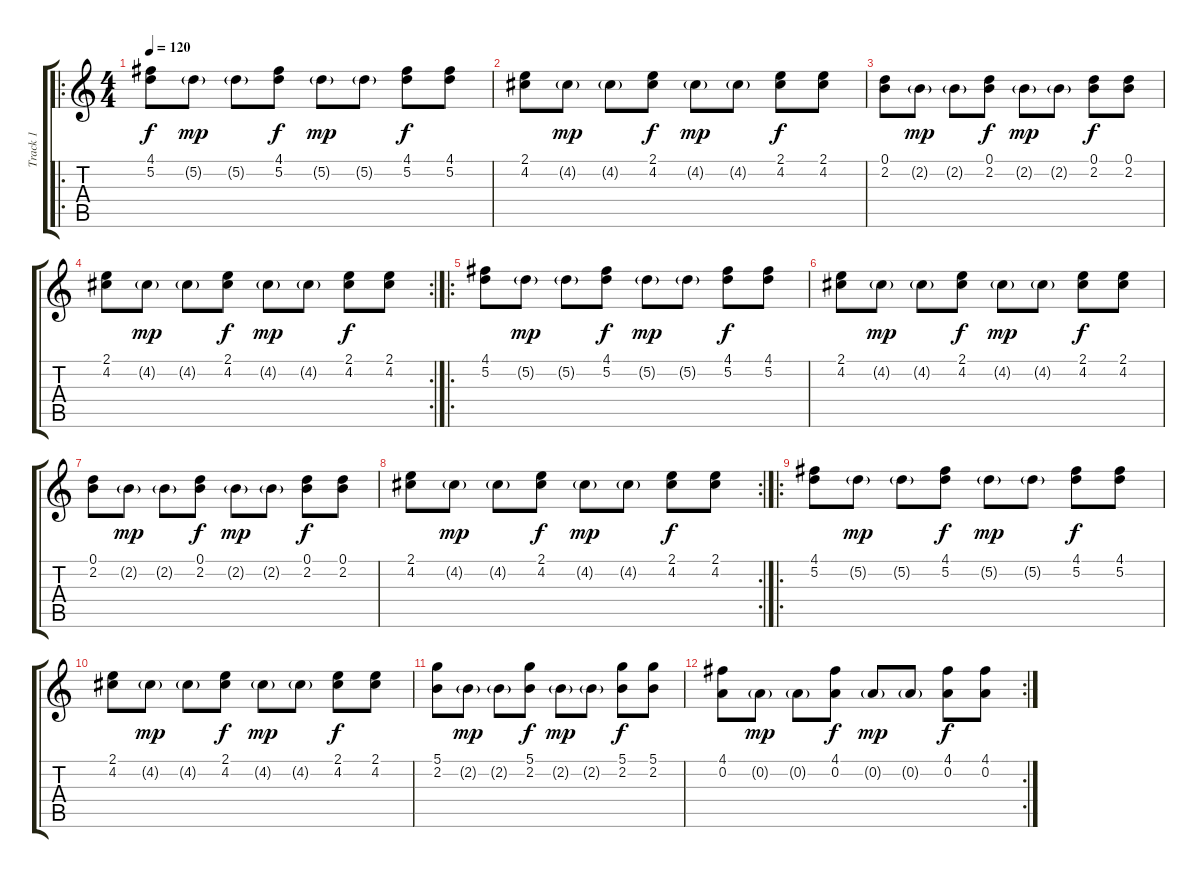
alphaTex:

\track ("Track 1" "Track 1") {instrument distortionguitar}
\staff {score tabs}
\tuning (D4 A3 F3 C3 G2 D2) {hide}
\ro
\ts (4 4)
\tempo 120
\clef g2
\ks c
(4.1 5.2).8{dy f instrument distortionguitar} 5.2{g}.8{dy mp} 5.2{g}.8 (4.1 5.2).8{dy f} 5.2{g}.8{dy mp} 5.2{g}.8 (4.1 5.2).8{dy f} (4.1 5.2).8 |
(2.1 4.2).8 4.2{g}.8{dy mp} 4.2{g}.8 (2.1 4.2).8{dy f} 4.2{g}.8{dy mp} 4.2{g}.8 (2.1 4.2).8{dy f} (2.1 4.2).8 |
(0.1 2.2).8 2.2{g}.8{dy mp} 2.2{g}.8 (0.1 2.2).8{dy f} 2.2{g}.8{dy mp} 2.2{g}.8 (0.1 2.2).8{dy f} (0.1 2.2).8 |
\rc 2
(2.1 4.2).8 4.2{g}.8{dy mp} 4.2{g}.8 (2.1 4.2).8{dy f} 4.2{g}.8{dy mp} 4.2{g}.8 (2.1 4.2).8{dy f} (2.1 4.2).8 |
\ro
(4.1 5.2).8 5.2{g}.8{dy mp} 5.2{g}.8 (4.1 5.2).8{dy f} 5.2{g}.8{dy mp} 5.2{g}.8 (4.1 5.2).8{dy f} (4.1 5.2).8 |
(2.1 4.2).8 4.2{g}.8{dy mp} 4.2{g}.8 (2.1 4.2).8{dy f} 4.2{g}.8{dy mp} 4.2{g}.8 (2.1 4.2).8{dy f} (2.1 4.2).8 |
(0.1 2.2).8 2.2{g}.8{dy mp} 2.2{g}.8 (0.1 2.2).8{dy f} 2.2{g}.8{dy mp} 2.2{g}.8 (0.1 2.2).8{dy f} (0.1 2.2).8 |
\rc 2
(2.1 4.2).8 4.2{g}.8{dy mp} 4.2{g}.8 (2.1 4.2).8{dy f} 4.2{g}.8{dy mp} 4.2{g}.8 (2.1 4.2).8{dy f} (2.1 4.2).8 |
\ro
(4.1 5.2).8 5.2{g}.8{dy mp} 5.2{g}.8 (4.1 5.2).8{dy f} 5.2{g}.8{dy mp} 5.2{g}.8 (4.1 5.2).8{dy f} (4.1 5.2).8 |
(2.1 4.2).8 4.2{g}.8{dy mp} 4.2{g}.8 (2.1 4.2).8{dy f} 4.2{g}.8{dy mp} 4.2{g}.8 (2.1 4.2).8{dy f} (2.1 4.2).8 |
(5.1 2.2).8 2.2{g}.8{dy mp} 2.2{g}.8 (5.1 2.2).8{dy f} 2.2{g}.8{dy mp} 2.2{g}.8 (5.1 2.2).8{dy f} (5.1 2.2).8 |
\rc 2
(4.1 0.2).8 0.2{g}.8{dy mp} 0.2{g}.8 (4.1 0.2).8{dy f} 0.2{g}.8{dy mp} 0.2{g}.8 (4.1 0.2).8{dy f} (4.1 0.2).8
